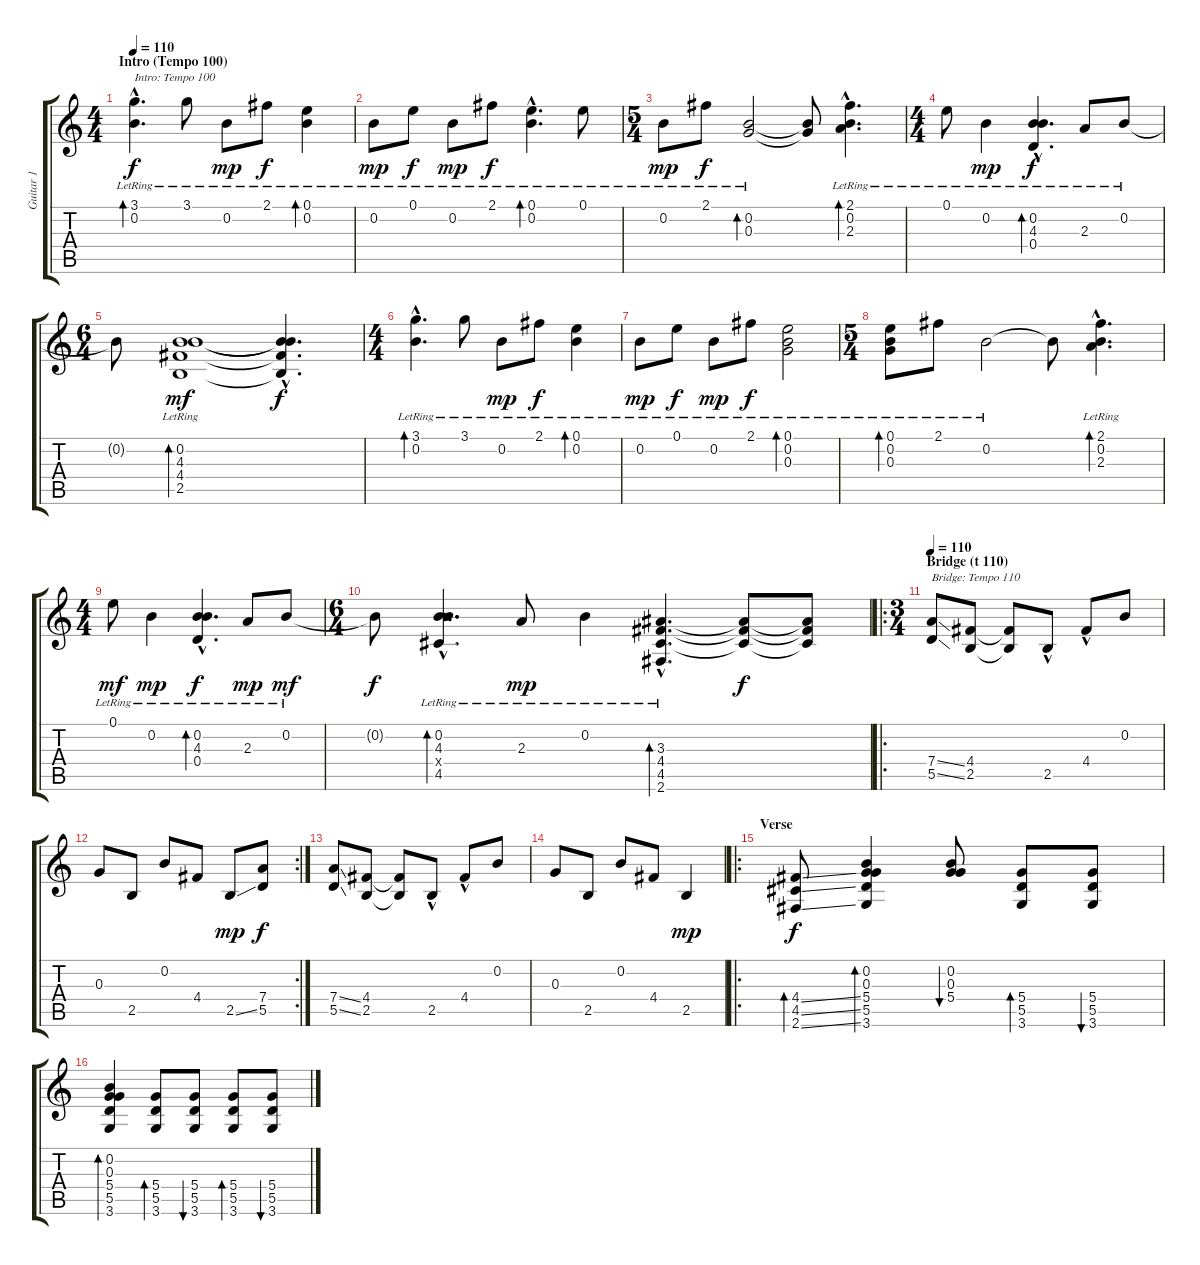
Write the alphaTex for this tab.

\track ("Guitar 1" "Guitar 1") {instrument acousticguitarsteel}
\staff {score tabs}
\tuning (E4 B3 G3 D3 A2 E2) {hide}
\ts (4 4)
\section ("" "Intro (Tempo 100)")
\tempo 110
\tempo 100
\tempo 110
\clef g2
\ks c
(3.1{hac lr} 0.2{hac lr}).4{d bd 240 txt "Intro: Tempo 100" dy f instrument acousticguitarsteel} 3.1{lr}.8 0.2{lr}.8{dy mp} 2.1{lr}.8{dy f} (0.1{lr} 0.2{lr}).4{bd 240} |
0.2{lr}.8{dy mp} 0.1{lr}.8{dy f} 0.2{lr}.8{dy mp} 2.1{lr}.8{dy f} (0.1{hac} 0.2{hac lr}).4{d bd 240} 0.1{lr}.8 |
\ts (5 4)
0.2{lr}.8{dy mp} 2.1{lr}.8{dy f} (0.2 0.3{lr}).2{bd 240} (0.2{t} 0.3{t}).8 (2.1{hac lr} 0.2{hac lr} 2.3{hac lr}).4{d bd 240} |
\ts (4 4)
0.1{lr}.8 0.2{lr}.4{dy mp} (0.2{hac lr} 4.3{hac lr} 0.4{hac lr}).4{d bd 60 dy f} 2.3{lr}.8 0.2{lr}.8 |
\ts (6 4)
0.2{t}.8 (0.2 4.3{lr} 4.4{lr} 2.5{lr}).1{bd 120 dy mf} (0.2{hac t} 4.3{hac t} 4.4{hac t} 2.5{hac t}).4{d dy f} |
\ts (4 4)
(3.1{hac lr} 0.2{hac lr}).4{d bd 240} 3.1{lr}.8 0.2{lr}.8{dy mp} 2.1{lr}.8{dy f} (0.1{lr} 0.2{lr}).4{bd 240} |
0.2{lr}.8{dy mp} 0.1{lr}.8{dy f} 0.2{lr}.8{dy mp} 2.1{lr}.8{dy f} (0.1{lr} 0.2{lr} 0.3{lr}).2{bd 240} |
\ts (5 4)
(0.1{lr} 0.2{lr} 0.3{lr}).8{bd 240} 2.1{lr}.8 0.2{lr}.2 0.2{t}.8 (2.1{hac lr} 0.2{hac lr} 2.3{hac lr}).4{d bd 120} |
\ts (4 4)
0.1{lr}.8{dy mf} 0.2{lr}.4{dy mp} (0.2{hac lr} 4.3{hac lr} 0.4{hac lr}).4{d bd 120 dy f} 2.3{lr}.8{dy mp} 0.2{lr}.8{dy mf} |
\ts (6 4)
0.2{t}.8{dy f} (0.2{hac lr} 4.3{hac lr} 9.4{hac x} 4.5{hac lr}).4{d bd 240} 2.3{lr}.8{dy mp} 0.2{lr}.4 (3.3{hac lr} 4.4{hac lr} 4.5{hac lr} 2.6{hac lr}).4{d bd 120} (3.3{t} 4.4{t} 4.5{t}).8{dy f} (3.3{t} 4.4{t} 4.5{t}).8 |
\ro
\ts (3 4)
\section ("" "Bridge (t 110)")
\tempo 110
(7.4{ss} 5.5{ss}).8{txt "Bridge: Tempo 110"} (4.4 2.5).8 (4.4{t} 2.5{t}).8 2.5{hac}.8 4.4{hac}.8 0.2.8 |
\rc 2
0.3.8 2.5.8 0.2.8 4.4.8 2.5{ss}.8{dy mp} (7.4 5.5).8{dy f} |
(7.4{ss} 5.5{ss}).8 (4.4 2.5).8 (4.4{t} 2.5{t}).8 2.5{hac}.8 4.4{hac}.8 0.2.8 |
0.3.8 2.5.8 0.2.8 4.4.8 2.5.4{dy mp} |
\ro
\section ("" "Verse")
(4.4{ss} 4.5{ss} 2.6{ss}).8{bd 30 dy f} (0.2 0.3 5.4 5.5 3.6).4{bd 30} (0.2 0.3 5.4).8{bu 30} (5.4 5.5 3.6).8{bd 30} (5.4 5.5 3.6).8{bu 30} |
(0.2 0.3 5.4 5.5 3.6).4{bd 30} (5.4 5.5 3.6).8{bd 30} (5.4 5.5 3.6).8{bu 30} (5.4 5.5 3.6).8{bd 30} (5.4 5.5 3.6).8{bu 30}
